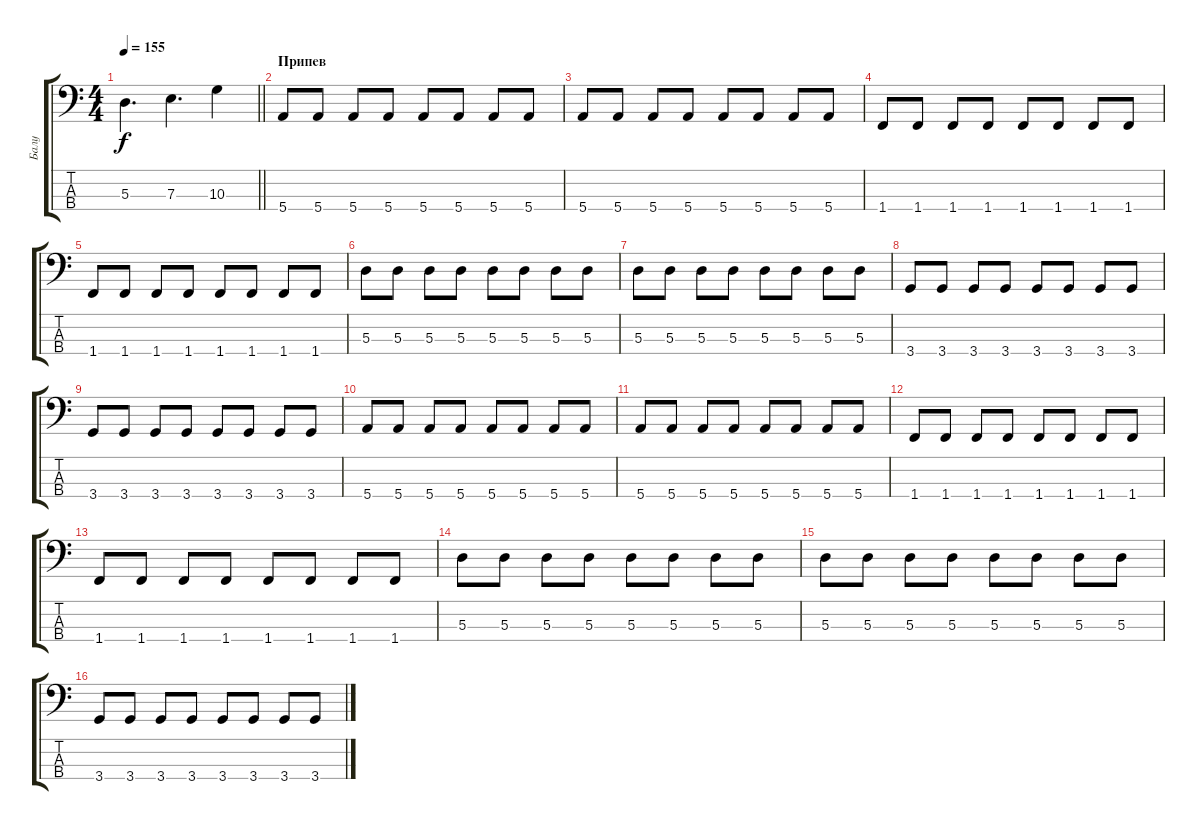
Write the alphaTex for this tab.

\track ("Балу" "Балу") {instrument electricbassfinger}
\staff {score tabs}
\tuning (G2 D2 A1 E1) {hide}
\ts (4 4)
\tempo 155
\clef f4
\barLineRight lightlight
\ks c
5.3.4{d dy f} 7.3.4{d} 10.3.4 |
\section ("" "Припев")
5.4.8 5.4.8 5.4.8 5.4.8 5.4.8 5.4.8 5.4.8 5.4.8 |
5.4.8 5.4.8 5.4.8 5.4.8 5.4.8 5.4.8 5.4.8 5.4.8 |
1.4.8 1.4.8 1.4.8 1.4.8 1.4.8 1.4.8 1.4.8 1.4.8 |
1.4.8 1.4.8 1.4.8 1.4.8 1.4.8 1.4.8 1.4.8 1.4.8 |
5.3.8 5.3.8 5.3.8 5.3.8 5.3.8 5.3.8 5.3.8 5.3.8 |
5.3.8 5.3.8 5.3.8 5.3.8 5.3.8 5.3.8 5.3.8 5.3.8 |
3.4.8 3.4.8 3.4.8 3.4.8 3.4.8 3.4.8 3.4.8 3.4.8 |
3.4.8 3.4.8 3.4.8 3.4.8 3.4.8 3.4.8 3.4.8 3.4.8 |
5.4.8 5.4.8 5.4.8 5.4.8 5.4.8 5.4.8 5.4.8 5.4.8 |
5.4.8 5.4.8 5.4.8 5.4.8 5.4.8 5.4.8 5.4.8 5.4.8 |
1.4.8 1.4.8 1.4.8 1.4.8 1.4.8 1.4.8 1.4.8 1.4.8 |
1.4.8 1.4.8 1.4.8 1.4.8 1.4.8 1.4.8 1.4.8 1.4.8 |
5.3.8 5.3.8 5.3.8 5.3.8 5.3.8 5.3.8 5.3.8 5.3.8 |
5.3.8 5.3.8 5.3.8 5.3.8 5.3.8 5.3.8 5.3.8 5.3.8 |
3.4.8 3.4.8 3.4.8 3.4.8 3.4.8 3.4.8 3.4.8 3.4.8
